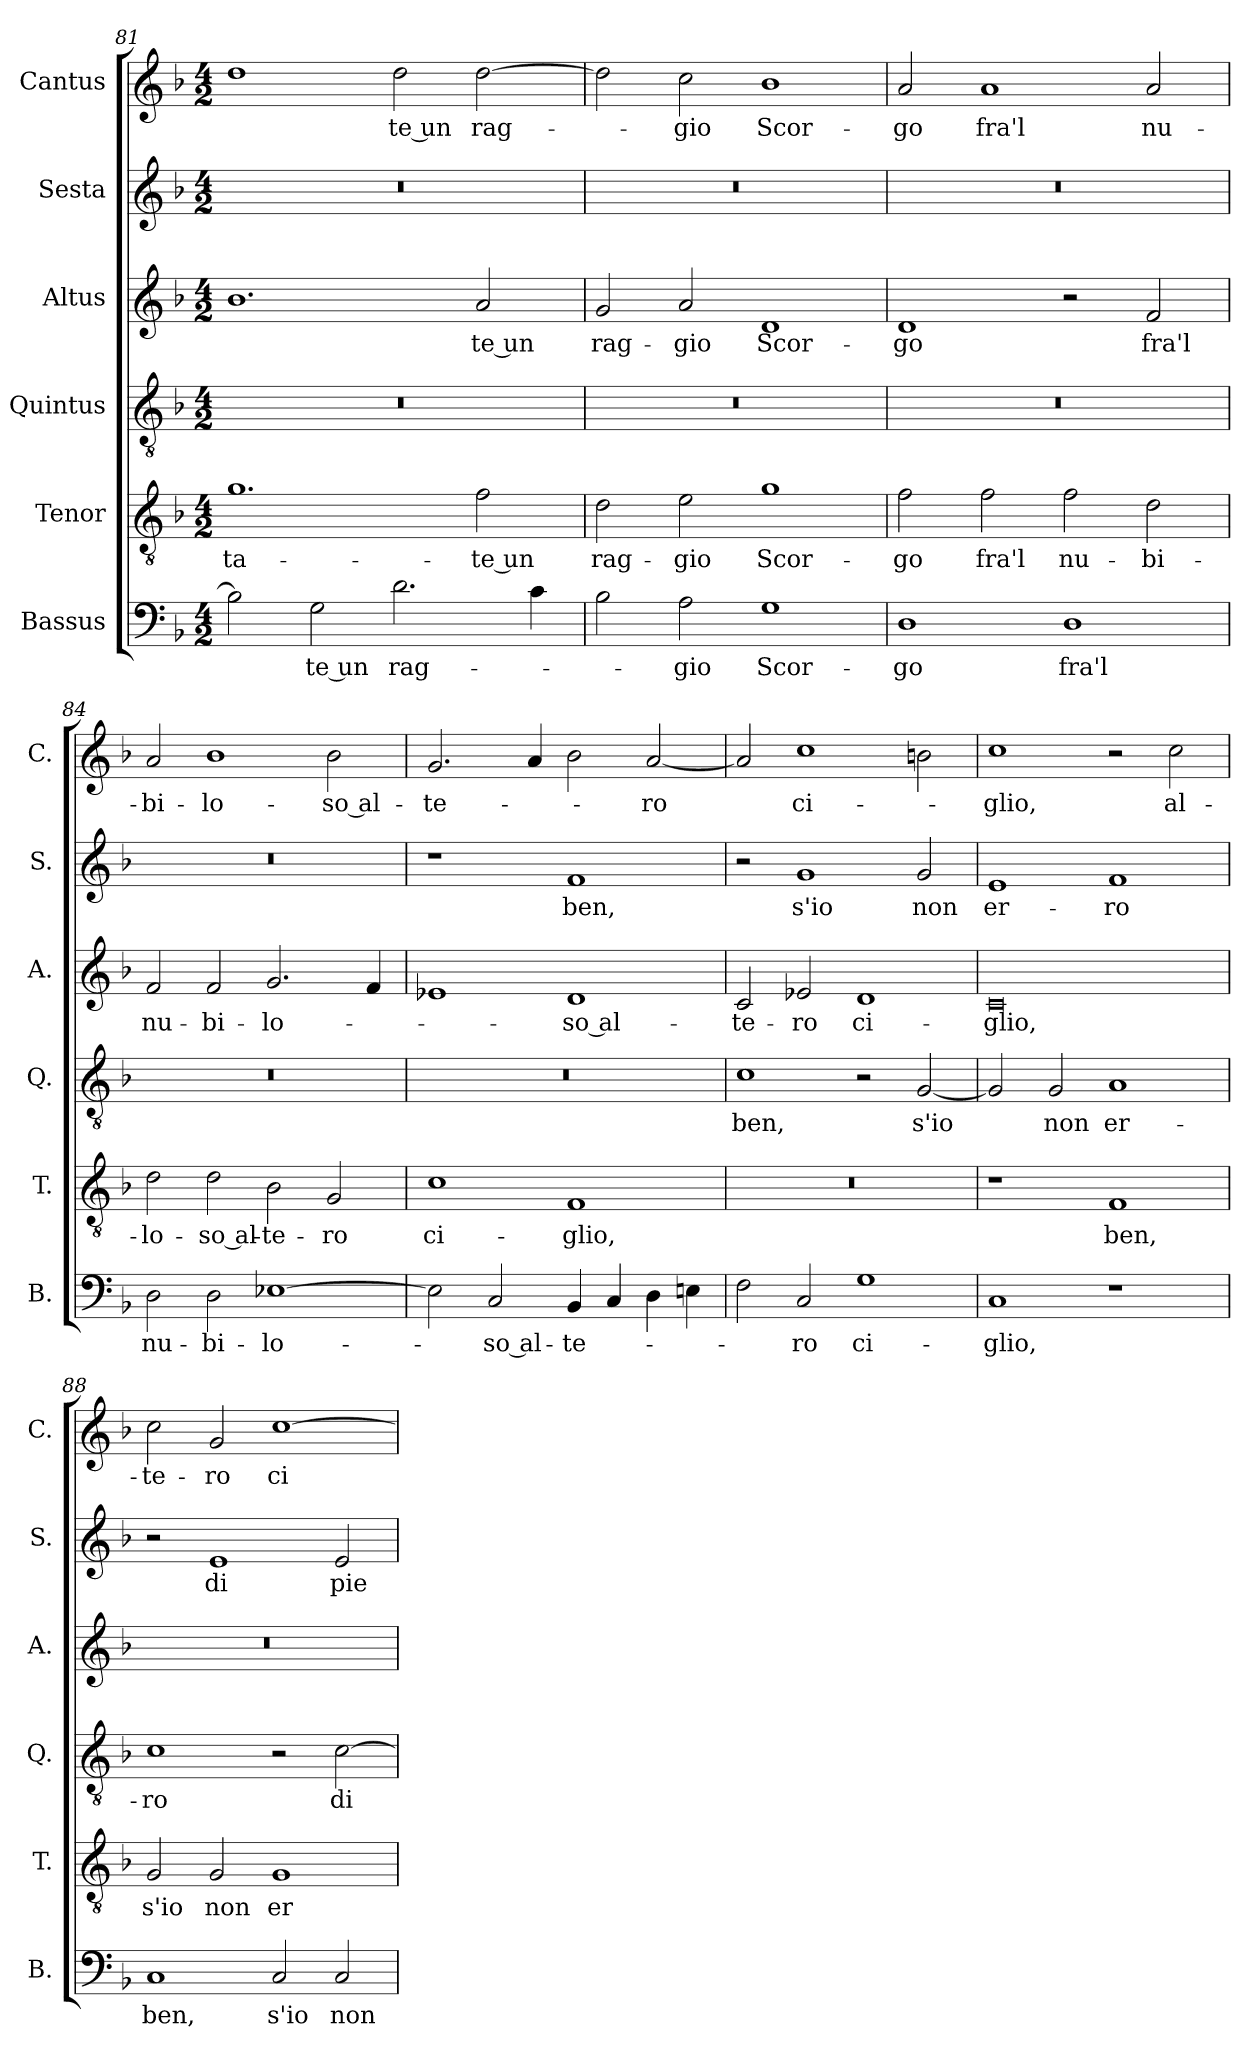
**kern	**text	**kern	**text	**kern	**text	**kern	**text	**kern	**text	**kern	**text
*part6	*part6	*part5	*part5	*part4	*part4	*part3	*part3	*part2	*part2	*part1	*part1
*staff6	*staff6	*staff5	*staff5	*staff4	*staff4	*staff3	*staff3	*staff2	*staff2	*staff1	*staff1
*I"Bassus	*	*I"Tenor	*	*I"Quintus	*	*I"Altus	*	*I"Sesta	*	*I"Cantus	*
*I'B.	*	*I'T.	*	*I'Q.	*	*I'A.	*	*I'S.	*	*I'C.	*
*clefF4	*	*clefGv2	*	*clefGv2	*	*clefG2	*	*clefG2	*	*clefG2	*
*k[b-]	*	*k[b-]	*	*k[b-]	*	*k[b-]	*	*k[b-]	*	*k[b-]	*
*M4/2	*	*M4/2	*	*M4/2	*	*M4/2	*	*M4/2	*	*M4/2	*
=81	=81	=81	=81	=81	=81	=81	=81	=81	=81	=81	=81
2B-\]	.	1.g	-ta-	0r	.	1.b-	.	0r	.	1dd	.
2G\	-te un	.	.	.	.	.	.	.	.	.	.
2.d\	rag-	.	.	.	.	.	.	.	.	2dd\	-te un
.	.	2f\	-te un	.	.	2a/	-te un	.	.	[2dd\	rag-
4c\	.	.	.	.	.	.	.	.	.	.	.
=82	=82	=82	=82	=82	=82	=82	=82	=82	=82	=82	=82
2B-\	.	2d\	rag-	0r	.	2g/	rag-	0r	.	2dd\]	.
2A\	-gio	2e\	-gio	.	.	2a/	-gio	.	.	2cc\	-gio
1G	Scor-	1g	Scor-	.	.	1d	Scor-	.	.	1b-	Scor-
!!LO:LB:g=z
=83	=83	=83	=83	=83	=83	=83	=83	=83	=83	=83	=83
1D	-go	2f\	-go	0r	.	1d	-go	0r	.	2a/	-go
.	.	2f\	fra'l	.	.	.	.	.	.	1a	fra'l
1D	fra'l	2f\	nu-	.	.	2r	.	.	.	.	.
.	.	2d\	-bi-	.	.	2f/	fra'l	.	.	2a/	nu-
=84	=84	=84	=84	=84	=84	=84	=84	=84	=84	=84	=84
2D\	nu-	2d\	-lo-	0r	.	2f/	nu-	0r	.	2a/	-bi-
2D\	-bi-	2d\	-so al-	.	.	2f/	-bi-	.	.	1b-	-lo-
[1E-X	-lo-	2B-\	-te-	.	.	2.g/	-lo-	.	.	.	.
.	.	2G/	-ro	.	.	.	.	.	.	2b-\	-so al-
.	.	.	.	.	.	4f/	.	.	.	.	.
=85	=85	=85	=85	=85	=85	=85	=85	=85	=85	=85	=85
2E-\]	.	1c	ci-	0r	.	1e-X	.	1r	.	2.g/	-te-
2C/	-so al-	.	.	.	.	.	.	.	.	.	.
.	.	.	.	.	.	.	.	.	.	4a/	.
4BB-/	-te-	1F	-glio,	.	.	1d	-so al-	1f	ben,	2b-\	.
4C/	.	.	.	.	.	.	.	.	.	.	.
4D\	.	.	.	.	.	.	.	.	.	[2a/	-ro
4En\	.	.	.	.	.	.	.	.	.	.	.
=86	=86	=86	=86	=86	=86	=86	=86	=86	=86	=86	=86
2F\	.	0r	.	1c	ben,	2c/	-te-	2r	.	2a/]	.
2C/	-ro	.	.	.	.	2e-X/	-ro	1g	s'io	1cc	ci-
1G	ci-	.	.	2r	.	1d	ci-	.	.	.	.
.	.	.	.	[2G/	s'io	.	.	2g/	non	2bn\	.
=87	=87	=87	=87	=87	=87	=87	=87	=87	=87	=87	=87
1C	-glio,	1r	.	2G/]	.	0c	-glio,	1e	er-	1cc	-glio,
.	.	.	.	2G/	non	.	.	.	.	.	.
1r	.	1F	ben,	1A	er-	.	.	1f	-ro	2r	.
.	.	.	.	.	.	.	.	.	.	2cc\	al-
=88	=88	=88	=88	=88	=88	=88	=88	=88	=88	=88	=88
1C	ben,	2G/	s'io	1c	-ro	0r	.	2r	.	2cc\	-te-
.	.	2G/	non	.	.	.	.	1e	di	2g/	-ro
2C/	s'io	1G	er-	2r	.	.	.	.	.	[1cc	ci-
2C/	non	.	.	[2c\	di	.	.	2e/	pie-	.	.
=	=	=	=	=	=	=	=	=	=	=	=
*-	*-	*-	*-	*-	*-	*-	*-	*-	*-	*-	*-
